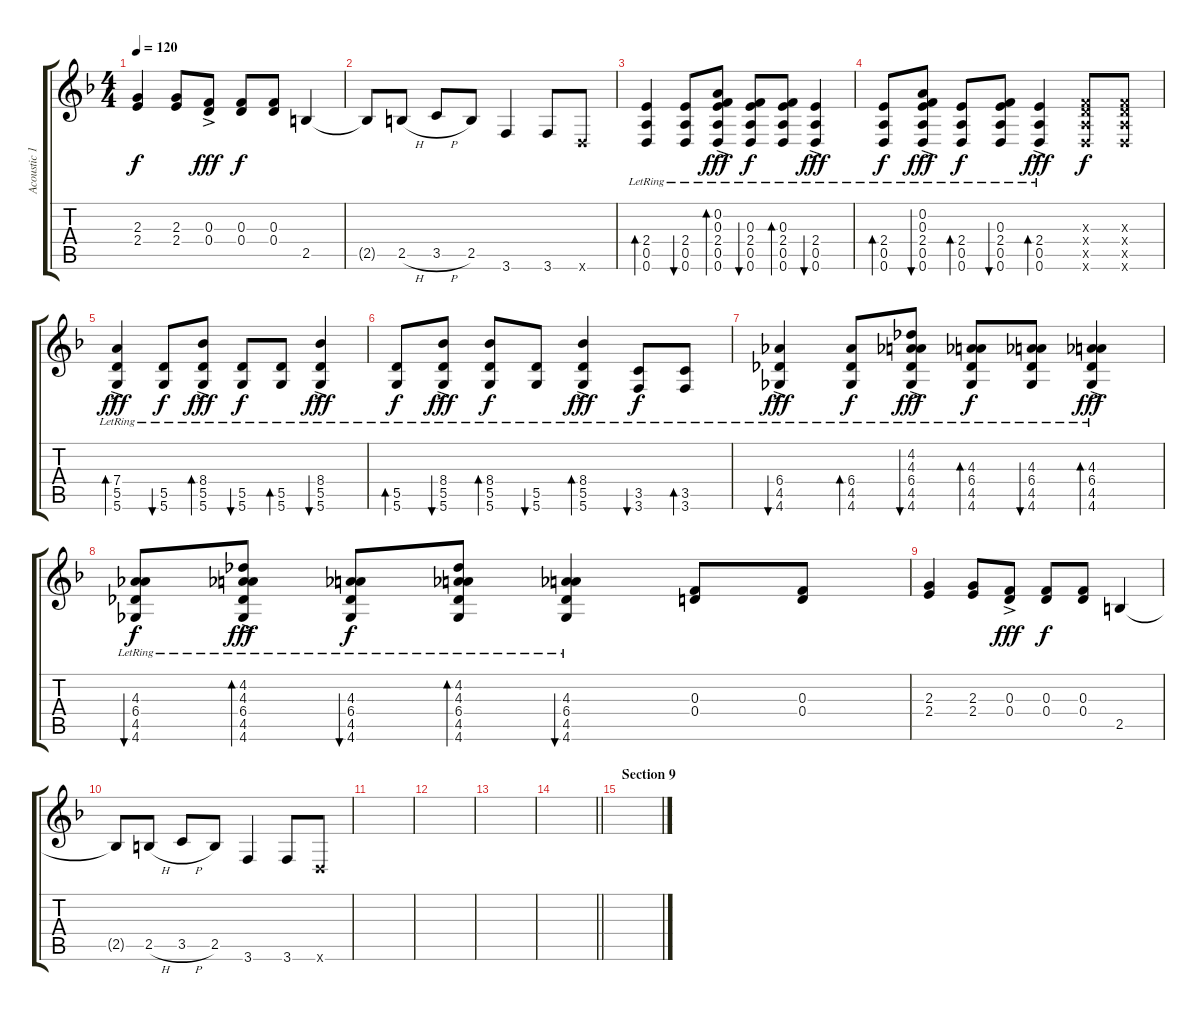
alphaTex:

\track ("Acoustic 12-string" "Acoustic 1") {instrument acousticguitarsteel}
\staff {score tabs}
\tuning (D4 A3 F3 D3 A2 D2) {hide}
\ts (4 4)
\tempo 120
\clef g2
\ks f
(2.3 2.4).4{dy f} (2.3 2.4).8 (0.3{ac} 0.4{ac}).8{dy fff} (0.3 0.4).8{dy f} (0.3 0.4).8 2.5.4 |
2.5{t}.8 2.5{h}.8 3.5{h}.8 2.5.8 3.6.4 3.6.8 0.6{x}.8 |
(2.4{lr} 0.5{lr} 0.6{lr}).4{bd 120} (2.4{lr} 0.5{lr} 0.6{lr}).8{bu 120} (0.2{ac lr} 0.3{ac lr} 2.4{ac lr} 0.5{ac lr} 0.6{ac lr}).8{bd 120 dy fff} (0.3{lr} 2.4{lr} 0.5{lr} 0.6{lr}).8{bu 120 dy f} (0.3{lr} 2.4{lr} 0.5{lr} 0.6{lr}).8{bd 120} (2.4{ac lr} 0.5{ac lr} 0.6{ac lr}).4{bu 120 dy fff} |
(2.4{lr} 0.5{lr} 0.6{lr}).8{bd 120 dy f} (0.2{ac lr} 0.3{ac lr} 2.4{ac lr} 0.5{ac lr} 0.6{ac lr}).8{bu 120 dy fff} (2.4{lr} 0.5{lr} 0.6{lr}).8{bd 120 dy f} (0.3{lr} 2.4{lr} 0.5{lr} 0.6{lr}).8{bu 120} (2.4{ac lr} 0.5{ac lr} 0.6{ac lr}).4{bd 120 dy fff} (0.3{x} 0.4{x} 0.5{x} 0.6{x}).8{dy f} (0.3{x} 0.4{x} 0.5{x} 0.6{x}).8 |
(7.4{ac lr} 5.5{ac lr} 5.6{ac lr}).4{bd 120 dy fff} (5.5{lr} 5.6{lr}).8{bu 120 dy f} (8.4{ac lr} 5.5{ac lr} 5.6{ac lr}).8{bd 120 dy fff} (5.5{lr} 5.6{lr}).8{bu 120 dy f} (5.5{lr} 5.6{lr}).8{bd 120} (8.4{ac lr} 5.5{ac lr} 5.6{ac lr}).4{bu 120 dy fff} |
(5.5{lr} 5.6{lr}).8{bd 120 dy f} (8.4{ac lr} 5.5{ac lr} 5.6{ac lr}).8{bu 120 dy fff} (8.4{lr} 5.5{lr} 5.6{lr}).8{bd 120 dy f} (5.5{lr} 5.6{lr}).8{bu 120} (8.4{ac lr} 5.5{ac lr} 5.6{ac lr}).4{bd 120 dy fff} (3.5{lr} 3.6{lr}).8{bu 120 dy f} (3.5{lr} 3.6{lr}).8{bd 120} |
(6.4{ac lr} 4.5{ac lr} 4.6{ac lr}).4{bu 120 dy fff} (6.4{lr} 4.5{lr} 4.6{lr}).8{bd 120 dy f} (4.2{ac lr} 4.3{ac lr} 6.4{ac lr} 4.5{ac lr} 4.6{ac lr}).8{bu 120 dy fff} (4.3{lr} 6.4{lr} 4.5{lr} 4.6{lr}).8{bd 120 dy f} (4.3{lr} 6.4{lr} 4.5{lr} 4.6{lr}).8{bu 120} (4.3{ac lr} 6.4{ac lr} 4.5{ac lr} 4.6{ac lr}).4{bd 120 dy fff} |
(4.3{lr} 6.4{lr} 4.5{lr} 4.6{lr}).8{bu 120 dy f} (4.2{ac lr} 4.3{ac lr} 6.4{ac lr} 4.5{ac lr} 4.6{ac lr}).8{bd 120 dy fff} (4.3{lr} 6.4{lr} 4.5{lr} 4.6{lr}).8{bu 120 dy f} (4.2{lr} 4.3{lr} 6.4{lr} 4.5{lr} 4.6{lr}).8{bd 120} (4.3{lr} 6.4{lr} 4.5{lr} 4.6{lr}).4{bu 120} (0.3 0.4).8 (0.3 0.4).8 |
(2.3 2.4).4 (2.3 2.4).8 (0.3{ac} 0.4{ac}).8{dy fff} (0.3 0.4).8{dy f} (0.3 0.4).8 2.5.4 |
2.5{t}.8 2.5{h}.8 3.5{h}.8 2.5.8 3.6.4 3.6.8 0.6{x}.8 |
|
|
|
\barLineRight lightlight
|
\section ("" "Section 9")
